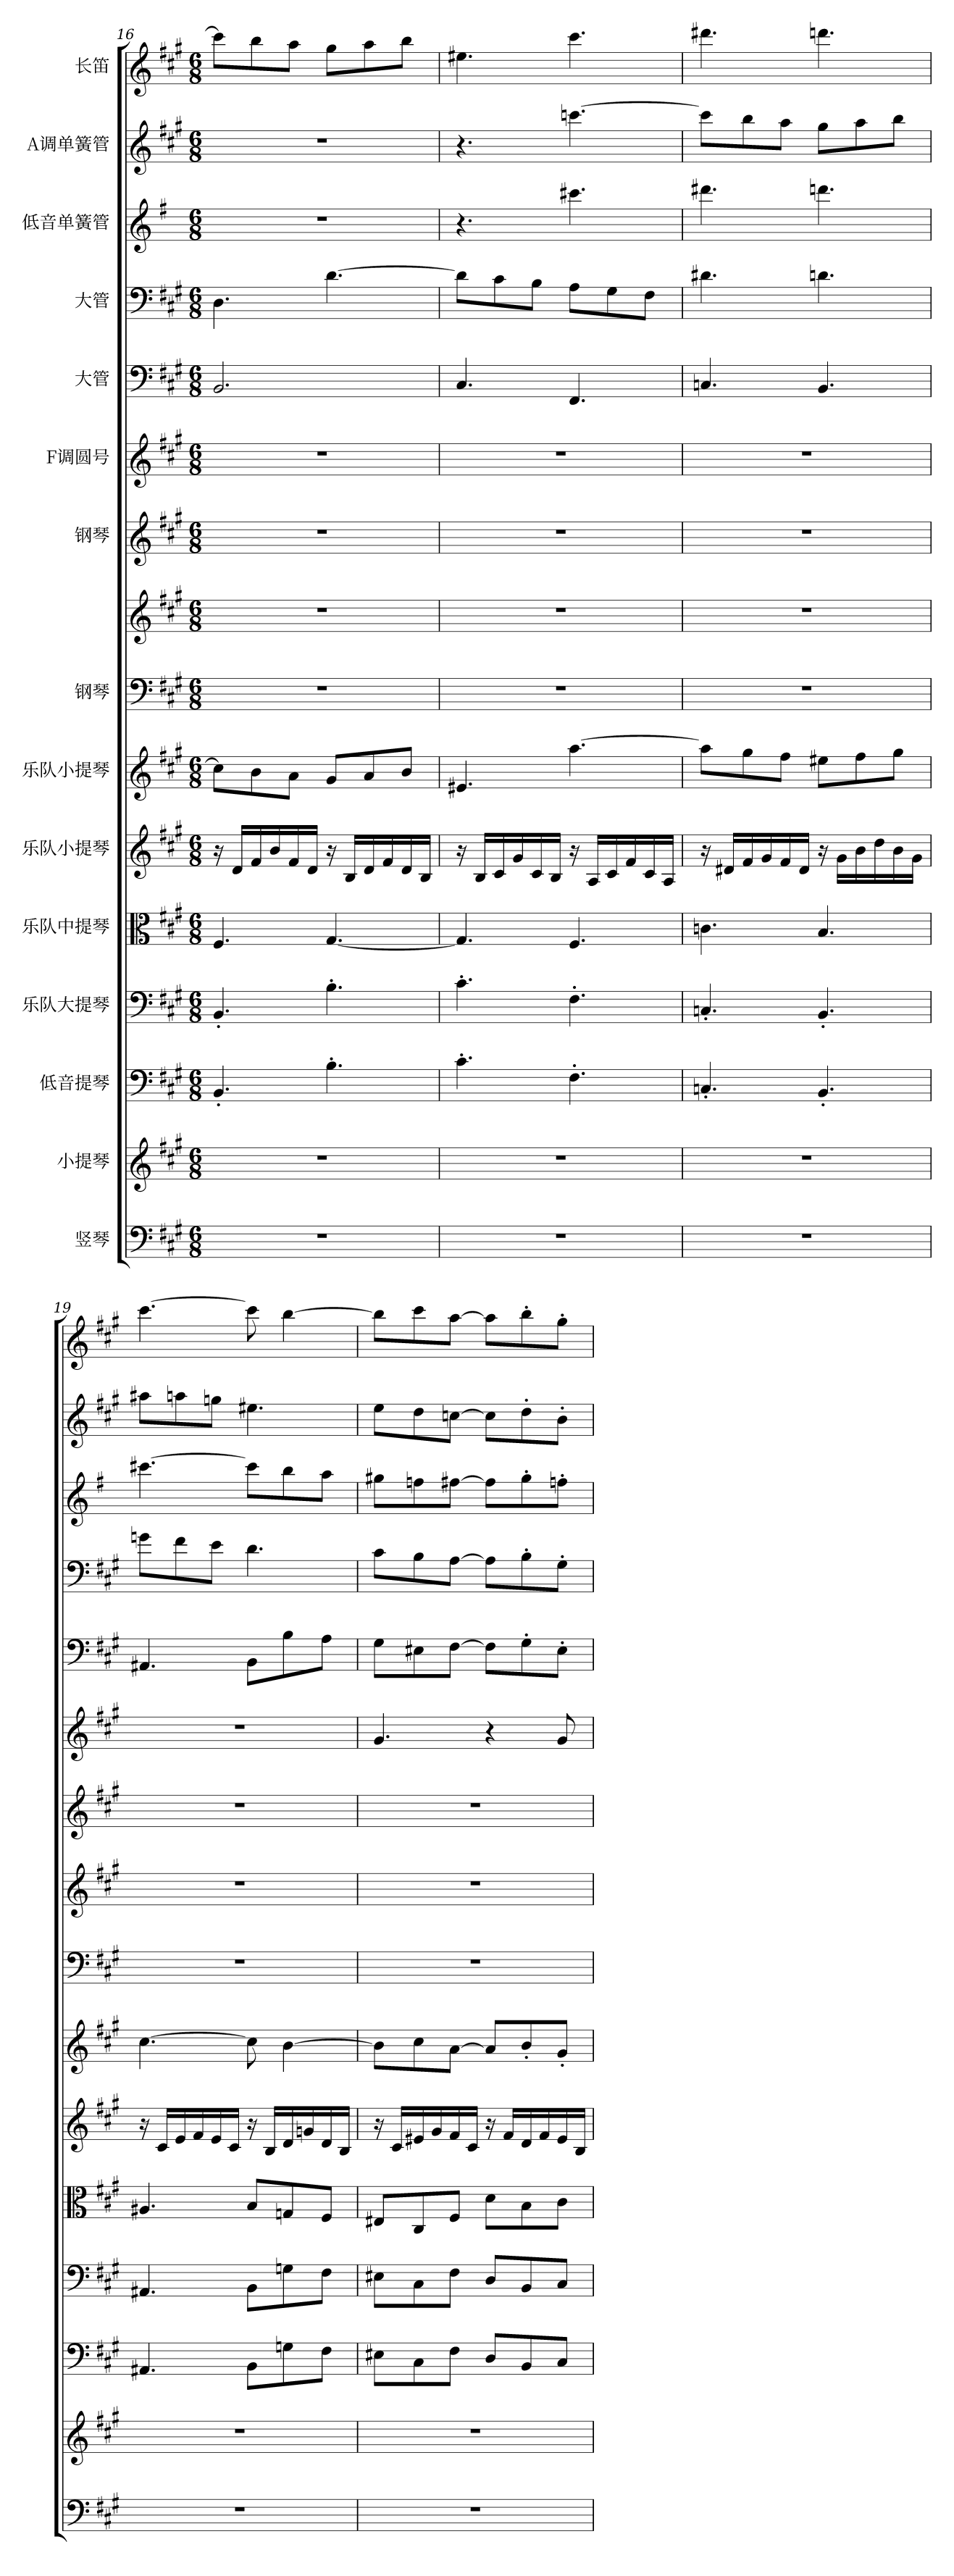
**kern	**kern	**kern	**kern	**kern	**kern	**kern	**kern	**kern	**kern	**kern	**kern	**kern	**kern	**kern	**kern
*part15	*part14	*part13	*part12	*part11	*part10	*part9	*part8	*part8	*part7	*part6	*part5	*part4	*part3	*part2	*part1
*staff16	*staff15	*staff14	*staff13	*staff12	*staff11	*staff10	*staff9	*staff8	*staff7	*staff6	*staff5	*staff4	*staff3	*staff2	*staff1
*I"竖琴	*I"小提琴	*I"低音提琴	*I"乐队大提琴	*I"乐队中提琴	*I"乐队小提琴	*I"乐队小提琴	*I"钢琴	*	*I"钢琴	*I"F调圆号	*I"大管	*I"大管	*I"低音单簧管	*I"A调单簧管	*I"长笛
*clefF4	*clefG2	*clefF4	*clefF4	*clefC3	*clefG2	*clefG2	*clefF4	*clefG2	*clefG2	*clefG2	*clefF4	*clefF4	*clefG2	*clefG2	*clefG2
*	*	*ITrd7c12	*	*	*	*	*	*	*	*ITrd4c7	*	*	*ITrd8c14	*ITrd2c3	*
*k[f#c#g#]	*k[f#c#g#]	*k[f#c#g#]	*k[f#c#g#]	*k[f#c#g#]	*k[f#c#g#]	*k[f#c#g#]	*k[f#c#g#]	*k[f#c#g#]	*k[f#c#g#]	*k[f#c#]	*k[f#c#g#]	*k[f#c#g#]	*k[f#]	*k[f#c#g#d#a#e#]	*k[f#c#g#]
*M6/8	*M6/8	*M6/8	*M6/8	*M6/8	*M6/8	*M6/8	*M6/8	*M6/8	*M6/8	*M6/8	*M6/8	*M6/8	*M6/8	*M6/8	*M6/8
=16	=16	=16	=16	=16	=16	=16	=16	=16	=16	=16	=16	=16	=16	=16	=16
2.r	2.r	4.BBB'/	4.BB'/	4.F#/	16r	8cc#\L]	2.r	2.r	2.r	2.r	2.BB/	4.D\	2.r	2.r	8ccc#\L]
.	.	.	.	.	16d/LL	.	.	.	.	.	.	.	.	.	.
.	.	.	.	.	16f#/	8b\	.	.	.	.	.	.	.	.	8bb\
.	.	.	.	.	16b/	.	.	.	.	.	.	.	.	.	.
.	.	.	.	.	16f#/	8a\J	.	.	.	.	.	.	.	.	8aa\J
.	.	.	.	.	16d/JJ	.	.	.	.	.	.	.	.	.	.
.	.	4.BB'\	4.B'\	[4.G#/	16r	8g#/L	.	.	.	.	.	[4.d\	.	.	8gg#\L
.	.	.	.	.	16B/LL	.	.	.	.	.	.	.	.	.	.
.	.	.	.	.	16d/	8a/	.	.	.	.	.	.	.	.	8aa\
.	.	.	.	.	16f#/	.	.	.	.	.	.	.	.	.	.
.	.	.	.	.	16d/	8b/J	.	.	.	.	.	.	.	.	8bb\J
.	.	.	.	.	16B/JJ	.	.	.	.	.	.	.	.	.	.
!!LO:PB:g=z
=17	=17	=17	=17	=17	=17	=17	=17	=17	=17	=17	=17	=17	=17	=17	=17
2.r	2.r	4.C#'\	4.c#'\	4.G#/]	16r	4.e#X/	2.r	2.r	2.r	2.r	4.C#/	8d\L]	4.r	4.r	4.ee#X\
.	.	.	.	.	16B/LL	.	.	.	.	.	.	.	.	.	.
.	.	.	.	.	16c#/	.	.	.	.	.	.	8c#\	.	.	.
.	.	.	.	.	16g#/	.	.	.	.	.	.	.	.	.	.
.	.	.	.	.	16c#/	.	.	.	.	.	.	8B\J	.	.	.
.	.	.	.	.	16B/JJ	.	.	.	.	.	.	.	.	.	.
.	.	4.FF#'\	4.F#'\	4.F#/	16r	[4.aa\	.	.	.	.	4.FF#/	8A\L	4.cc#X\	[4.aan\	4.ccc#\
.	.	.	.	.	16A/LL	.	.	.	.	.	.	.	.	.	.
.	.	.	.	.	16c#/	.	.	.	.	.	.	8G#\	.	.	.
.	.	.	.	.	16f#/	.	.	.	.	.	.	.	.	.	.
.	.	.	.	.	16c#/	.	.	.	.	.	.	8F#\J	.	.	.
.	.	.	.	.	16A/JJ	.	.	.	.	.	.	.	.	.	.
=18	=18	=18	=18	=18	=18	=18	=18	=18	=18	=18	=18	=18	=18	=18	=18
2.r	2.r	4.CCn'/	4.Cn'/	4.cn\	16r	8aa\L]	2.r	2.r	2.r	2.r	4.Cn/	4.d#X\	4.dd#X\	8aa\L]	4.ddd#X\
.	.	.	.	.	16d#X/LL	.	.	.	.	.	.	.	.	.	.
.	.	.	.	.	16f#/	8gg#\	.	.	.	.	.	.	.	8gg#\	.
.	.	.	.	.	16g#/	.	.	.	.	.	.	.	.	.	.
.	.	.	.	.	16f#/	8ff#\J	.	.	.	.	.	.	.	8ff#\J	.
.	.	.	.	.	16d#/JJ	.	.	.	.	.	.	.	.	.	.
.	.	4.BBB'/	4.BB'/	4.B/	16r	8ee#X\L	.	.	.	.	4.BB/	4.dn\	4.ddn\	8ee#\L	4.dddn\
.	.	.	.	.	16g#\LL	.	.	.	.	.	.	.	.	.	.
.	.	.	.	.	16b\	8ff#\	.	.	.	.	.	.	.	8ff#\	.
.	.	.	.	.	16dd\	.	.	.	.	.	.	.	.	.	.
.	.	.	.	.	16b\	8gg#\J	.	.	.	.	.	.	.	8gg#\J	.
.	.	.	.	.	16g#\JJ	.	.	.	.	.	.	.	.	.	.
=19	=19	=19	=19	=19	=19	=19	=19	=19	=19	=19	=19	=19	=19	=19	=19
2.r	2.r	4.AAA#X/	4.AA#X/	4.A#X/	16r	[4.cc#\	2.r	2.r	2.r	2.r	4.AA#X/	8gn\L	[4.cc#X\	8ff##X\L	[4.ccc#\
.	.	.	.	.	16c#/LL	.	.	.	.	.	.	.	.	.	.
.	.	.	.	.	16e/	.	.	.	.	.	.	8f#\	.	8ff#X\	.
.	.	.	.	.	16f#/	.	.	.	.	.	.	.	.	.	.
.	.	.	.	.	16e/	.	.	.	.	.	.	8e\J	.	8een\J	.
.	.	.	.	.	16c#/JJ	.	.	.	.	.	.	.	.	.	.
.	.	8BBB\L	8BB\L	8B/L	16r	8cc#\]	.	.	.	.	8BB\L	4.d\	8cc#\L]	4.cc##X\	8ccc#\]
.	.	.	.	.	16B/LL	.	.	.	.	.	.	.	.	.	.
.	.	8GGn\	8Gn\	8Gn/	16d/	[4b\	.	.	.	.	8B\	.	8b\	.	[4bb\
.	.	.	.	.	16gn/	.	.	.	.	.	.	.	.	.	.
.	.	8FF#\J	8F#\J	8F#/J	16d/	.	.	.	.	.	8A\J	.	8a\J	.	.
.	.	.	.	.	16B/JJ	.	.	.	.	.	.	.	.	.	.
!!LO:PB:g=z
=20	=20	=20	=20	=20	=20	=20	=20	=20	=20	=20	=20	=20	=20	=20	=20
2.r	2.r	8EE#X\L	8E#X\L	8E#X/L	16r	8b\L]	2.r	2.r	2.r	4.c#/	8G#\L	8c#\L	8g#X\L	8cc#\L	8bb\L]
.	.	.	.	.	16c#/LL	.	.	.	.	.	.	.	.	.	.
.	.	8CC#\	8C#\	8C#/	16e#X/	8cc#\	.	.	.	.	8E#X\	8B\	8fn\	8b\	8ccc#\
.	.	.	.	.	16g#/	.	.	.	.	.	.	.	.	.	.
.	.	8FF#\J	8F#\J	8F#/J	16f#/	[8a\J	.	.	.	.	[8F#\J	[8A\J	[8f#X\J	[8an\J	[8aa\J
.	.	.	.	.	16c#/JJ	.	.	.	.	.	.	.	.	.	.
.	.	8DD/L	8D/L	8d\L	16r	8a/L]	.	.	.	4r	8F#\L]	8A\L]	8f#\L]	8a\L]	8aa\L]
.	.	.	.	.	16f#/LL	.	.	.	.	.	.	.	.	.	.
.	.	8BBB/	8BB/	8B\	16d/	8b'/	.	.	.	.	8G#'\	8B'\	8g#'\	8b'\	8bb'\
.	.	.	.	.	16f#/	.	.	.	.	.	.	.	.	.	.
.	.	8CC#/J	8C#/J	8c#\J	16e#/	8g#'/J	.	.	.	8c#/	8E#'\J	8G#'\J	8fn'\J	8g#'\J	8gg#'\J
.	.	.	.	.	16B/JJ	.	.	.	.	.	.	.	.	.	.
=	=	=	=	=	=	=	=	=	=	=	=	=	=	=	=
*-	*-	*-	*-	*-	*-	*-	*-	*-	*-	*-	*-	*-	*-	*-	*-
